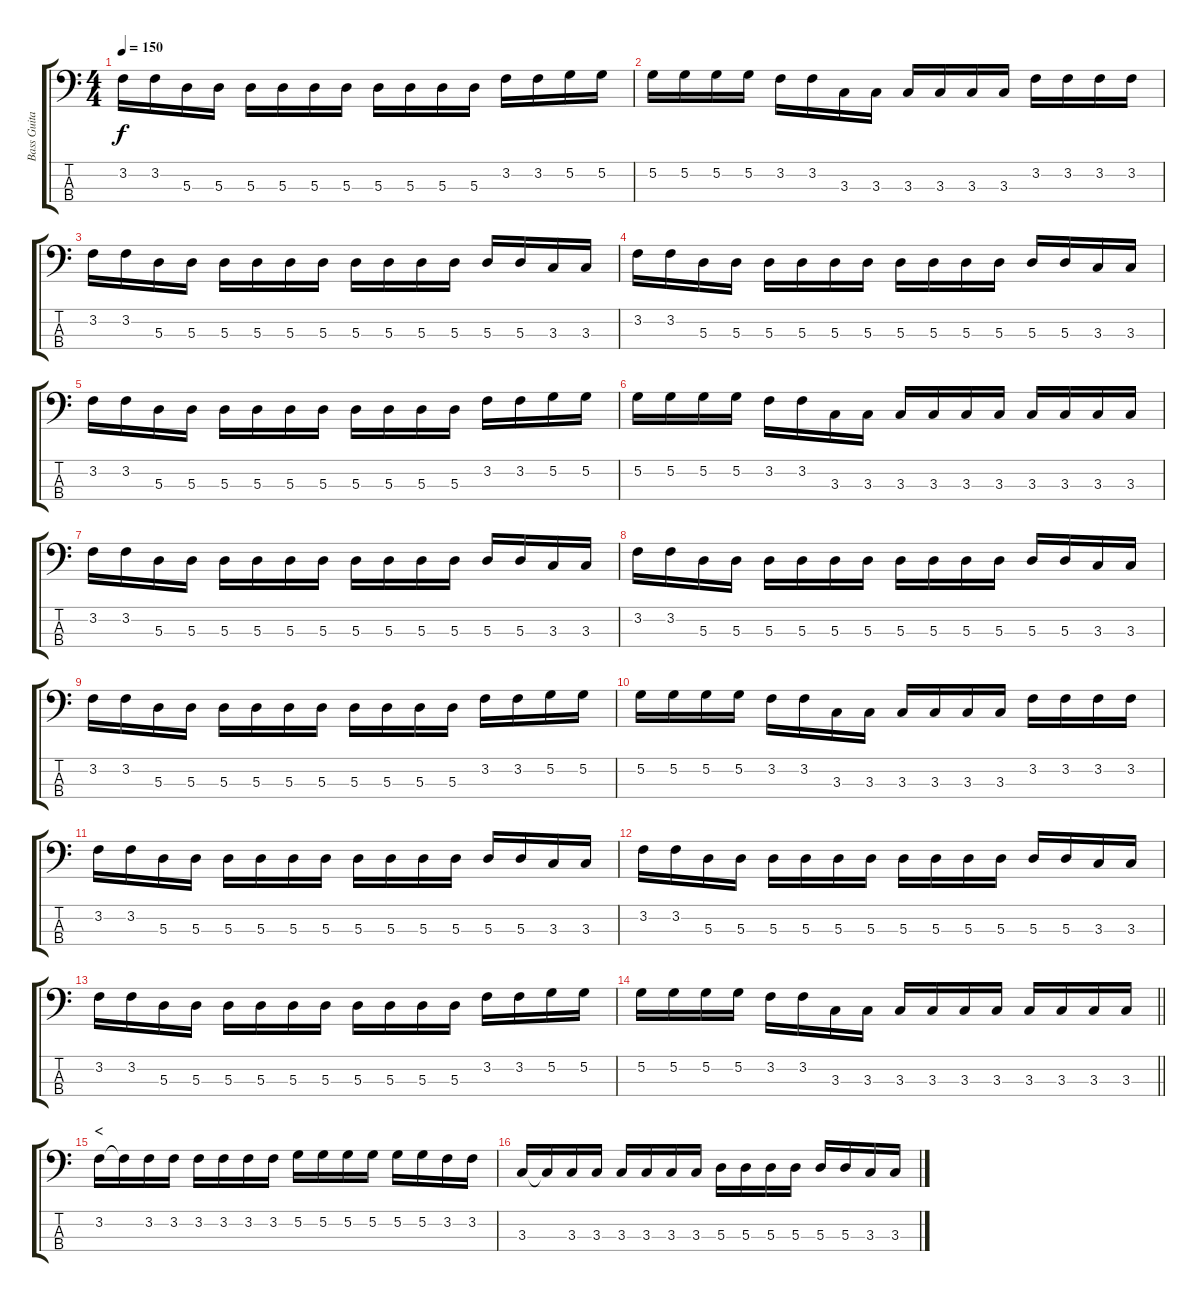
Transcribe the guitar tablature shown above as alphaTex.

\track ("Bass Guitar" "Bass Guita") {instrument electricbassfinger}
\staff {score tabs}
\tuning (G2 D2 A1 E1) {hide}
\ts (4 4)
\tempo 150
\clef f4
\ks c
3.2.16{dy f} 3.2.16 5.3.16 5.3.16 5.3.16 5.3.16 5.3.16 5.3.16 5.3.16 5.3.16 5.3.16 5.3.16 3.2.16 3.2.16 5.2.16 5.2.16 |
5.2.16 5.2.16 5.2.16 5.2.16 3.2.16 3.2.16 3.3.16 3.3.16 3.3.16 3.3.16 3.3.16 3.3.16 3.2.16 3.2.16 3.2.16 3.2.16 |
3.2.16 3.2.16 5.3.16 5.3.16 5.3.16 5.3.16 5.3.16 5.3.16 5.3.16 5.3.16 5.3.16 5.3.16 5.3.16 5.3.16 3.3.16 3.3.16 |
3.2.16 3.2.16 5.3.16 5.3.16 5.3.16 5.3.16 5.3.16 5.3.16 5.3.16 5.3.16 5.3.16 5.3.16 5.3.16 5.3.16 3.3.16 3.3.16 |
3.2.16 3.2.16 5.3.16 5.3.16 5.3.16 5.3.16 5.3.16 5.3.16 5.3.16 5.3.16 5.3.16 5.3.16 3.2.16 3.2.16 5.2.16 5.2.16 |
5.2.16 5.2.16 5.2.16 5.2.16 3.2.16 3.2.16 3.3.16 3.3.16 3.3.16 3.3.16 3.3.16 3.3.16 3.3.16 3.3.16 3.3.16 3.3.16 |
3.2.16 3.2.16 5.3.16 5.3.16 5.3.16 5.3.16 5.3.16 5.3.16 5.3.16 5.3.16 5.3.16 5.3.16 5.3.16 5.3.16 3.3.16 3.3.16 |
3.2.16 3.2.16 5.3.16 5.3.16 5.3.16 5.3.16 5.3.16 5.3.16 5.3.16 5.3.16 5.3.16 5.3.16 5.3.16 5.3.16 3.3.16 3.3.16 |
3.2.16 3.2.16 5.3.16 5.3.16 5.3.16 5.3.16 5.3.16 5.3.16 5.3.16 5.3.16 5.3.16 5.3.16 3.2.16 3.2.16 5.2.16 5.2.16 |
5.2.16 5.2.16 5.2.16 5.2.16 3.2.16 3.2.16 3.3.16 3.3.16 3.3.16 3.3.16 3.3.16 3.3.16 3.2.16 3.2.16 3.2.16 3.2.16 |
3.2.16 3.2.16 5.3.16 5.3.16 5.3.16 5.3.16 5.3.16 5.3.16 5.3.16 5.3.16 5.3.16 5.3.16 5.3.16 5.3.16 3.3.16 3.3.16 |
3.2.16 3.2.16 5.3.16 5.3.16 5.3.16 5.3.16 5.3.16 5.3.16 5.3.16 5.3.16 5.3.16 5.3.16 5.3.16 5.3.16 3.3.16 3.3.16 |
3.2.16 3.2.16 5.3.16 5.3.16 5.3.16 5.3.16 5.3.16 5.3.16 5.3.16 5.3.16 5.3.16 5.3.16 3.2.16 3.2.16 5.2.16 5.2.16 |
\barLineRight lightlight
5.2.16 5.2.16 5.2.16 5.2.16 3.2.16 3.2.16 3.3.16 3.3.16 3.3.16 3.3.16 3.3.16 3.3.16 3.3.16 3.3.16 3.3.16 3.3.16 |
\section ("" "<")
3.2.16 3.2{t}.16 3.2.16 3.2.16 3.2.16 3.2.16 3.2.16 3.2.16 5.2.16 5.2.16 5.2.16 5.2.16 5.2.16 5.2.16 3.2.16 3.2.16 |
3.3.16 3.3{t}.16 3.3.16 3.3.16 3.3.16 3.3.16 3.3.16 3.3.16 5.3.16 5.3.16 5.3.16 5.3.16 5.3.16 5.3.16 3.3.16 3.3.16
